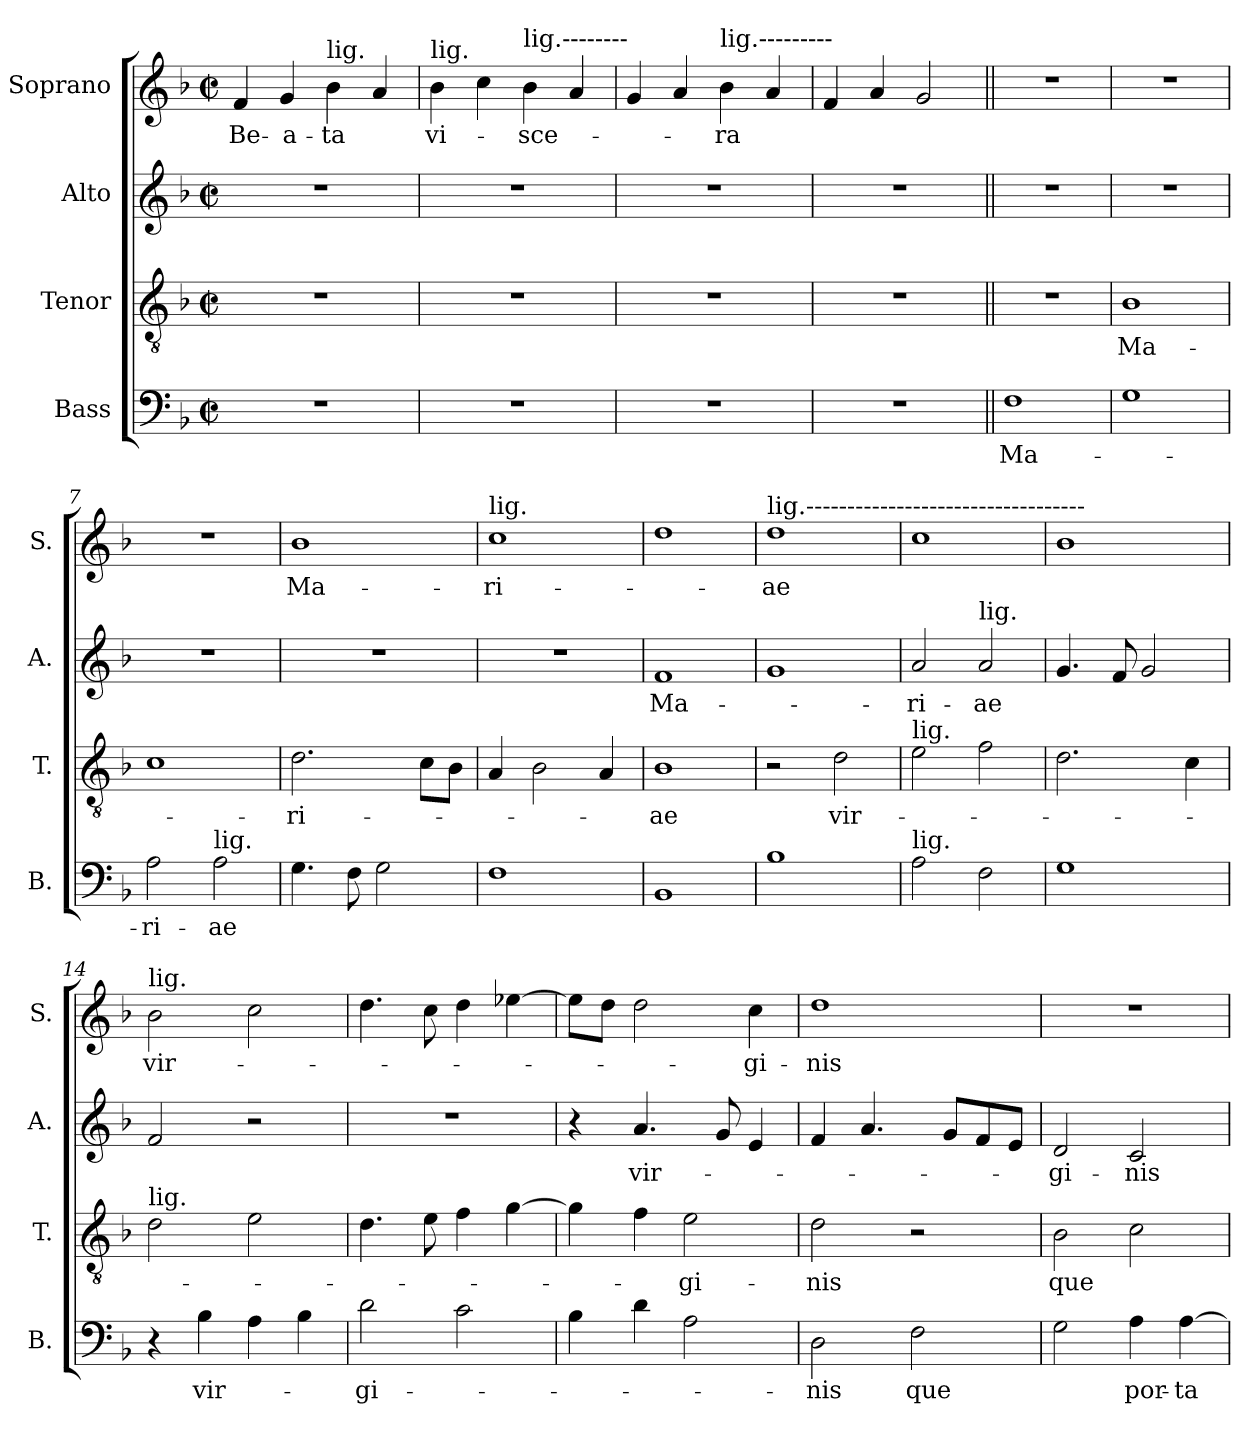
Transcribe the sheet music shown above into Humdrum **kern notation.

**kern	**text	**kern	**text	**kern	**text	**kern	**text
*part4	*part4	*part3	*part3	*part2	*part2	*part1	*part1
*staff4	*staff4	*staff3	*staff3	*staff2	*staff2	*staff1	*staff1
*I"Bass	*	*I"Tenor	*	*I"Alto	*	*I"Soprano	*
*I'B.	*	*I'T.	*	*I'A.	*	*I'S.	*
*clefF4	*	*clefGv2	*	*clefG2	*	*clefG2	*
*k[b-]	*	*k[b-]	*	*k[b-]	*	*k[b-]	*
*M2/2	*	*M2/2	*	*M2/2	*	*M2/2	*
*met(c|)	*	*met(c|)	*	*met(c|)	*	*met(c|)	*
=1	=1	=1	=1	=1	=1	=1	=1
!	!	!	!	!	!	!	!LO:LY:b
1r	.	1r	.	1r	.	4f/	Be-
!	!	!	!	!	!	!	!LO:LY:b
.	.	.	.	.	.	4g/	-a-
!	!	!	!	!	!	!LO:TX:a:t=lig.	!
!	!	!	!	!	!	!	!LO:LY:b
.	.	.	.	.	.	4b-\	-ta
.	.	.	.	.	.	4a/	.
=2	=2	=2	=2	=2	=2	=2	=2
!	!	!	!	!	!	!LO:TX:a:t=lig.	!
!	!	!	!	!	!	!	!LO:LY:b
1r	.	1r	.	1r	.	4b-\	vi-
.	.	.	.	.	.	4cc\	.
!	!	!	!	!	!	!LO:TX:a:t=lig.--------	!
!	!	!	!	!	!	!	!LO:LY:b
.	.	.	.	.	.	4b-\	-sce-
.	.	.	.	.	.	4a/	.
=3	=3	=3	=3	=3	=3	=3	=3
1r	.	1r	.	1r	.	4g/	.
.	.	.	.	.	.	4a/	.
!	!	!	!	!	!	!LO:TX:a:t=lig.---------	!
!	!	!	!	!	!	!	!LO:LY:b
.	.	.	.	.	.	4b-\	-ra
.	.	.	.	.	.	4a/	.
=4	=4	=4	=4	=4	=4	=4	=4
1r	.	1r	.	1r	.	4f/	.
.	.	.	.	.	.	4a/	.
.	.	.	.	.	.	2g/	.
=5||	=5||	=5||	=5||	=5||	=5||	=5||	=5||
!	!LO:LY:b	!	!	!	!	!	!
1F	Ma-	1r	.	1r	.	1r	.
=6	=6	=6	=6	=6	=6	=6	=6
!	!	!	!LO:LY:b	!	!	!	!
1G	.	1B-	Ma-	1r	.	1r	.
=7	=7	=7	=7	=7	=7	=7	=7
!	!LO:LY:b	!	!	!	!	!	!
2A\	ri-	1c	.	1r	.	1r	.
!LO:TX:a:t=lig.	!	!	!	!	!	!	!
!	!LO:LY:b	!	!	!	!	!	!
2A\	-ae	.	.	.	.	.	.
=8	=8	=8	=8	=8	=8	=8	=8
!	!	!	!LO:LY:b	!	!	!	!LO:LY:b
4.G\	.	2.d\	-ri-	1r	.	1b-	Ma-
8F\	.	.	.	.	.	.	.
2G\	.	.	.	.	.	.	.
.	.	8c\L	.	.	.	.	.
.	.	8B-\J	.	.	.	.	.
=9	=9	=9	=9	=9	=9	=9	=9
!	!	!	!	!	!	!LO:TX:a:t=lig.	!
!	!	!	!	!	!	!	!LO:LY:b
1F	.	4A/	.	1r	.	1cc	ri-
.	.	2B-\	.	.	.	.	.
.	.	4A/	.	.	.	.	.
=10	=10	=10	=10	=10	=10	=10	=10
!	!	!	!LO:LY:b	!	!LO:LY:b	!	!
1BB-	.	1B-	-ae	1f	Ma-	1dd	.
=11	=11	=11	=11	=11	=11	=11	=11
!	!	!	!	!	!	!LO:TX:a:t=lig.----------------------------------	!
!	!	!	!	!	!	!	!LO:LY:b
1B-	.	2r	.	1g	.	1dd	-ae
!	!	!	!LO:LY:b	!	!	!	!
.	.	2d\	vir-	.	.	.	.
=12	=12	=12	=12	=12	=12	=12	=12
!	!	!LO:TX:a:t=lig.	!	!	!	!	!
!LO:TX:a:t=lig.	!	!	!	!	!	!	!
!	!	!	!	!	!LO:LY:b	!	!
2A\	.	2e\	.	2a/	-ri-	1cc	.
!	!	!	!	!LO:TX:a:t=lig.	!	!	!
!	!	!	!	!	!LO:LY:b	!	!
2F\	.	2f\	.	2a/	-ae	.	.
=13	=13	=13	=13	=13	=13	=13	=13
1G	.	2.d\	.	4.g/	.	1b-	.
.	.	.	.	8f/	.	.	.
.	.	.	.	2g/	.	.	.
.	.	4c\	.	.	.	.	.
=14	=14	=14	=14	=14	=14	=14	=14
!	!	!	!	!	!	!LO:TX:a:t=lig.	!
!	!	!LO:TX:a:t=lig.	!	!	!	!	!
!	!	!	!	!	!	!	!LO:LY:b
4r	.	2d\	.	2f/	.	2b-\	vir-
!	!LO:LY:b	!	!	!	!	!	!
4B-\	vir-	.	.	.	.	.	.
4A\	.	2e\	.	2r	.	2cc\	.
4B-\	.	.	.	.	.	.	.
=15	=15	=15	=15	=15	=15	=15	=15
!	!LO:LY:b	!	!	!	!	!	!
2d\	gi-	4.d\	.	1r	.	4.dd\	.
.	.	8e\	.	.	.	8cc\	.
2c\	.	4f\	.	.	.	4dd\	.
.	.	[4g\	.	.	.	[4ee-X\	.
=16	=16	=16	=16	=16	=16	=16	=16
4B-\	.	4g\]	.	4r	.	8ee-\L]	.
.	.	.	.	.	.	8dd\J	.
!	!	!	!	!	!LO:LY:b	!	!
4d\	.	4f\	.	4.a/	vir-	2dd\	.
!	!	!	!LO:LY:b	!	!	!	!
2A\	.	2e\	-gi-	.	.	.	.
.	.	.	.	8g/	.	.	.
!	!	!	!	!	!	!	!LO:LY:b
.	.	.	.	4e/	.	4cc\	-gi-
=17	=17	=17	=17	=17	=17	=17	=17
!	!LO:LY:b	!	!LO:LY:b	!	!	!	!LO:LY:b
2D\	-nis	2d\	-nis	4f/	.	1dd	-nis
.	.	.	.	4.a/	.	.	.
!	!LO:LY:b	!	!	!	!	!	!
2F\	-que	2r	.	.	.	.	.
.	.	.	.	8g/L	.	.	.
.	.	.	.	8f/	.	.	.
.	.	.	.	8e/J	.	.	.
=18	=18	=18	=18	=18	=18	=18	=18
!	!	!	!LO:LY:b	!	!LO:LY:b	!	!
2G\	.	2B-\	-que	2d/	gi-	1r	.
!	!LO:LY:b	!	!	!	!LO:LY:b	!	!
4A\	por-	2c\	.	2c/	-nis	.	.
!	!LO:LY:b	!	!	!	!	!	!
[4A\	-ta-	.	.	.	.	.	.
=	=	=	=	=	=	=	=
*-	*-	*-	*-	*-	*-	*-	*-
